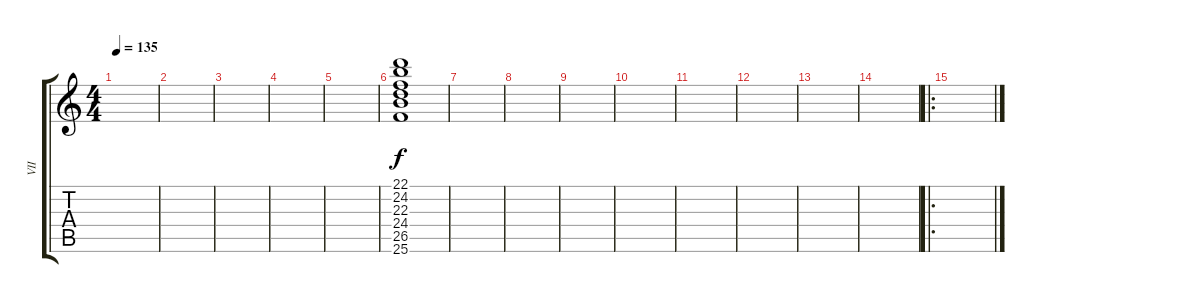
\track ("VII" "VII") {instrument fx7echoes}
\staff {score tabs}
\tuning (E4 B3 G3 D3 A2 E2) {hide}
\ts (4 4)
\tempo 135
\clef g2
\ks c
|
|
|
|
|
(22.1 24.2 22.3 24.4 26.5 25.6).1{volume 16} |
|
|
|
|
|
|
|
|
\ro
